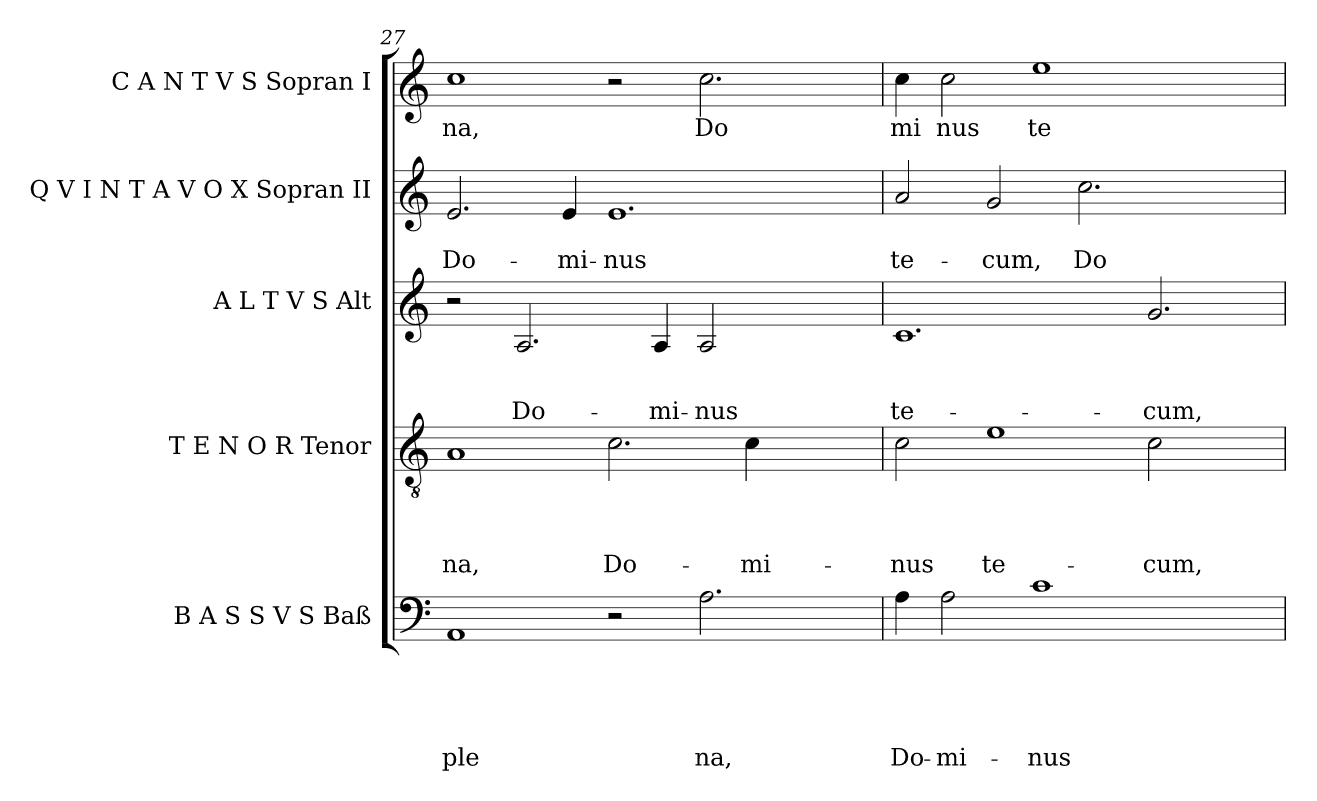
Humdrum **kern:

**kern	**text	**text	**text	**text	**text	**kern	**text	**text	**text	**text	**kern	**text	**text	**text	**kern	**text	**text	**kern	**text
*part5	*part5	*part5	*part5	*part5	*part5	*part4	*part4	*part4	*part4	*part4	*part3	*part3	*part3	*part3	*part2	*part2	*part2	*part1	*part1
*staff5	*staff5	*staff5	*staff5	*staff5	*staff5	*staff4	*staff4	*staff4	*staff4	*staff4	*staff3	*staff3	*staff3	*staff3	*staff2	*staff2	*staff2	*staff1	*staff1
*I"B A S S V S Baß	*	*	*	*	*	*I"T E N O R Tenor	*	*	*	*	*I"A L T V S Alt	*	*	*	*I"Q V I N T A V O X Sopran II	*	*	*I"C A N T V S Sopran I	*
!!LO:PB:g=z
*clefF4	*	*	*	*	*	*clefGv2	*	*	*	*	*clefG2	*	*	*	*clefG2	*	*	*clefG2	*
*k[]	*	*	*	*	*	*k[]	*	*	*	*	*k[]	*	*	*	*k[]	*	*	*k[]	*
*C:	*	*	*	*	*	*C:	*	*	*	*	*C:	*	*	*	*C:	*	*	*C:	*
=27	=27	=27	=27	=27	=27	=27	=27	=27	=27	=27	=27	=27	=27	=27	=27	=27	=27	=27	=27
!	!	!	!	!	!LO:LY:b	!	!	!	!	!LO:LY:b	!	!	!	!	!	!	!LO:LY:b	!	!LO:LY:b
1AA	.	.	.	.	ple	1A	.	.	.	na,	2r	.	.	.	2.e/	.	Do-	1cc	na,
!	!	!	!	!	!	!	!	!	!	!	!	!	!	!LO:LY:b	!	!	!	!	!
.	.	.	.	.	.	.	.	.	.	.	2.A/	.	.	Do-	.	.	.	.	.
!	!	!	!	!	!	!	!	!	!	!	!	!	!	!	!	!	!LO:LY:b	!	!
.	.	.	.	.	.	.	.	.	.	.	.	.	.	.	4e/	.	-mi-	.	.
!	!	!	!	!	!	!	!	!	!	!LO:LY:b	!	!	!	!	!	!	!LO:LY:b	!	!
2r	.	.	.	.	.	2.c\	.	.	.	Do-	.	.	.	.	1.e	.	-nus	2r	.
!	!	!	!	!	!	!	!	!	!	!	!	!	!	!LO:LY:b	!	!	!	!	!
.	.	.	.	.	.	.	.	.	.	.	4A/	.	.	-mi-	.	.	.	.	.
!	!	!	!	!	!LO:LY:b	!	!	!	!	!	!	!	!	!LO:LY:b	!	!	!	!	!LO:LY:b
2.A\	.	.	.	.	na,	.	.	.	.	.	2A/	.	.	-nus	.	.	.	2.cc\	Do
!	!	!	!	!	!	!	!	!	!	!LO:LY:b	!	!	!	!	!	!	!	!	!
.	.	.	.	.	.	4c\	.	.	.	-mi-	.	.	.	.	.	.	.	.	.
.	.	.	.	.	.	2ryy	.	.	.	.	2ryy	.	.	.	.	.	.	.	.
4ryy	.	.	.	.	.	.	.	.	.	.	.	.	.	.	.	.	.	4ryy	.
=28	=28	=28	=28	=28	=28	=28	=28	=28	=28	=28	=28	=28	=28	=28	=28	=28	=28	=28	=28
!	!	!	!	!	!LO:LY:b	!	!	!	!	!LO:LY:b	!	!	!	!LO:LY:b	!	!	!LO:LY:b	!	!LO:LY:b
4A\	.	.	.	.	Do-	2c\	.	.	.	-nus	1.c	.	.	te-	2a/	.	te-	4cc\	mi
!	!	!	!	!	!LO:LY:b	!	!	!	!	!	!	!	!	!	!	!	!	!	!LO:LY:b
2A\	.	.	.	.	-mi-	.	.	.	.	.	.	.	.	.	.	.	.	2cc\	nus
!	!	!	!	!	!	!	!	!	!	!LO:LY:b	!	!	!	!	!	!	!LO:LY:b	!	!
.	.	.	.	.	.	1e	.	.	.	te-	.	.	.	.	2g/	.	-cum,	.	.
!	!	!	!	!	!LO:LY:b	!	!	!	!	!	!	!	!	!	!	!	!	!	!LO:LY:b
1c	.	.	.	.	-nus	.	.	.	.	.	.	.	.	.	.	.	.	1ee	te
!	!	!	!	!	!	!	!	!	!	!	!	!	!	!	!	!	!LO:LY:b	!	!
.	.	.	.	.	.	.	.	.	.	.	.	.	.	.	2.cc\	.	Do-	.	.
!	!	!	!	!	!	!	!	!	!	!LO:LY:b	!	!	!	!LO:LY:b	!	!	!	!	!
.	.	.	.	.	.	2c\	.	.	.	-cum,	2.g/	.	.	-cum,	.	.	.	.	.
2ryy	.	.	.	.	.	.	.	.	.	.	.	.	.	.	2ryy	.	.	2ryy	.
.	.	.	.	.	.	4ryy	.	.	.	.	.	.	.	.	.	.	.	.	.
=	=	=	=	=	=	=	=	=	=	=	=	=	=	=	=	=	=	=	=
*-	*-	*-	*-	*-	*-	*-	*-	*-	*-	*-	*-	*-	*-	*-	*-	*-	*-	*-	*-
